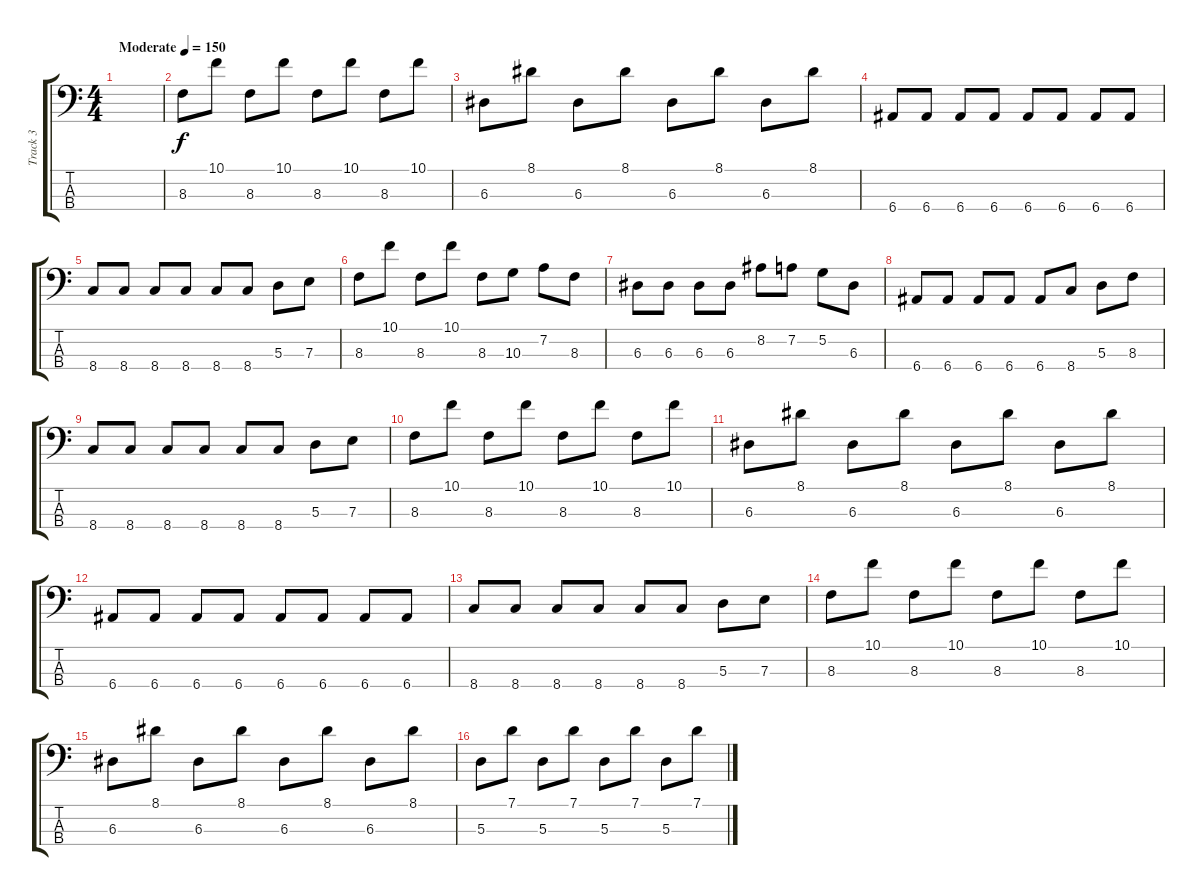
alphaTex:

\track ("Track 3" "Track 3") {instrument synthbass1}
\staff {score tabs}
\tuning (G2 D2 A1 E1) {hide}
\ts (4 4)
\tempo (150 "Moderate")
\clef f4
\ks c
|
8.3.8 10.1.8 8.3.8 10.1.8 8.3.8 10.1.8 8.3.8 10.1.8 |
6.3.8 8.1.8 6.3.8 8.1.8 6.3.8 8.1.8 6.3.8 8.1.8 |
6.4.8 6.4.8 6.4.8 6.4.8 6.4.8 6.4.8 6.4.8 6.4.8 |
8.4.8 8.4.8 8.4.8 8.4.8 8.4.8 8.4.8 5.3.8 7.3.8 |
8.3.8 10.1.8 8.3.8 10.1.8 8.3.8 10.3.8 7.2.8 8.3.8 |
6.3.8 6.3.8 6.3.8 6.3.8 8.2.8 7.2.8 5.2.8 6.3.8 |
6.4.8 6.4.8 6.4.8 6.4.8 6.4.8 8.4.8 5.3.8 8.3.8 |
8.4.8 8.4.8 8.4.8 8.4.8 8.4.8 8.4.8 5.3.8 7.3.8 |
8.3.8 10.1.8 8.3.8 10.1.8 8.3.8 10.1.8 8.3.8 10.1.8 |
6.3.8 8.1.8 6.3.8 8.1.8 6.3.8 8.1.8 6.3.8 8.1.8 |
6.4.8 6.4.8 6.4.8 6.4.8 6.4.8 6.4.8 6.4.8 6.4.8 |
8.4.8 8.4.8 8.4.8 8.4.8 8.4.8 8.4.8 5.3.8 7.3.8 |
8.3.8 10.1.8 8.3.8 10.1.8 8.3.8 10.1.8 8.3.8 10.1.8 |
6.3.8 8.1.8 6.3.8 8.1.8 6.3.8 8.1.8 6.3.8 8.1.8 |
5.3.8 7.1.8 5.3.8 7.1.8 5.3.8 7.1.8 5.3.8 7.1.8
